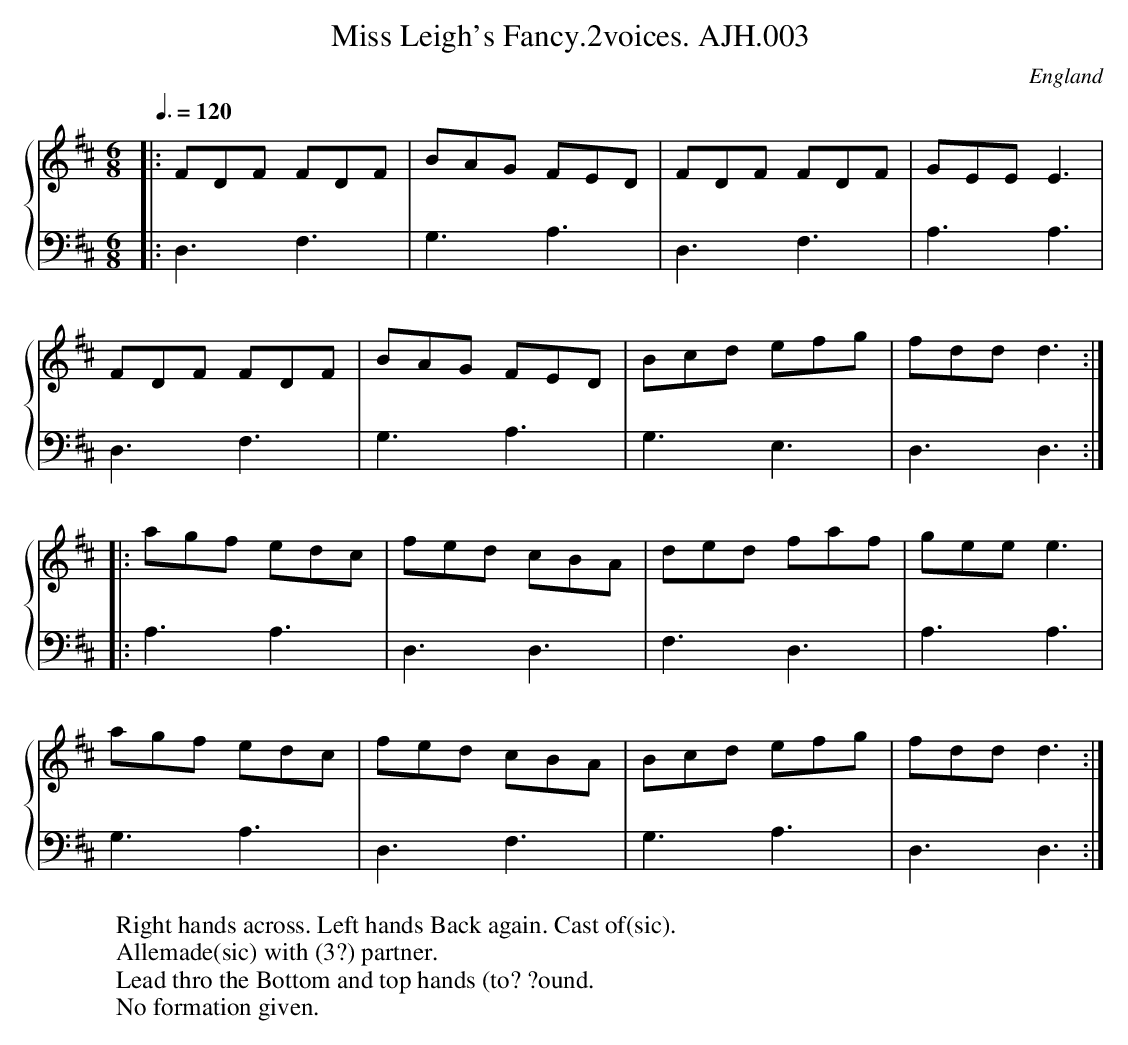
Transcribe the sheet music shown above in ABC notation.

X:1
T:Miss Leigh's Fancy.2voices. AJH.003
L:1/8
M:6/8
O:England
Q:3/8=120
V:1 clef=treble
V:2 clef=bass
W:Right hands across. Left hands Back again. Cast of(sic).
W:Allemade(sic) with (3?) partner.
W:Lead thro the Bottom and top hands (to? ?ound.
W:No formation given.
K:D
%%score {1 | 2}
[V:1] |: FDF FDF | BAG FED | FDF FDF | GEE E3 |
[V:2] |: D,3 F,3 | G,3 A,3 | D,3 F,3 | A,3 A,3 |
[V:1] FDF FDF | BAG FED | Bcd efg | fdd d3 :|
[V:2] D,3 F,3 | G,3 A,3 | G,3 E,3 | D,3 D,3 :|
[V:1] |: agf edc | fed cBA | ded faf | gee e3 |
[V:2] |: A,3 A,3 | D,3 D,3 | F,3 D,3 | A,3 A,3 |
[V:1] agf edc | fed cBA | Bcd efg | fdd d3 :|
[V:2] G,3A,3 | D,3 F,3 | G,3 A,3 | D,3 D,3 :|
